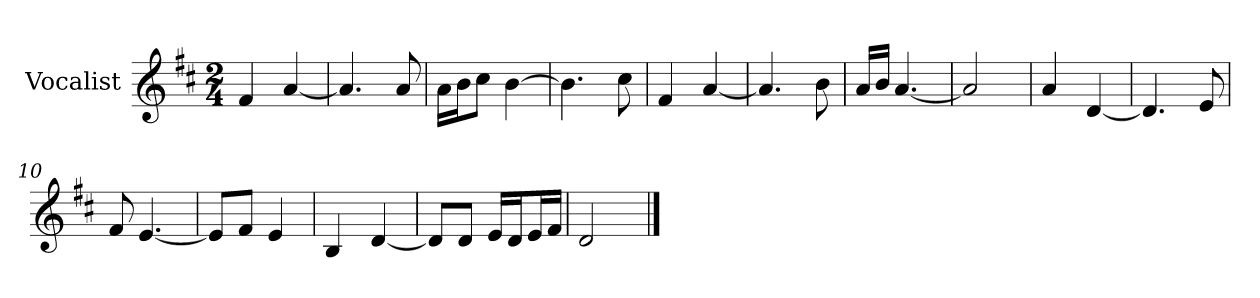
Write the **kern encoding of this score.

**kern
*part1
*staff1
*I"Vocalist
*k[f#c#]
*D:
*M2/4
=
4f#
[4a
=1
4.a]
8a
=2
16aLL
16bJ
8cc#J
[4b
=3
4.b]
8cc#
=4
4f#
[4a
=5
4.a]
8b
=6
16aLL
16bJJ
[4.a
=7
2a]
=8
4a
[4d
=9
4.d]
8e
=10
8f#
[4.e
=11
8eL]
8f#J
4e
=12
4B
[4d
=13
8dL]
8dJ
16eLL
16dJ
16eL
16f#JJ
=14
2d
==
*-
